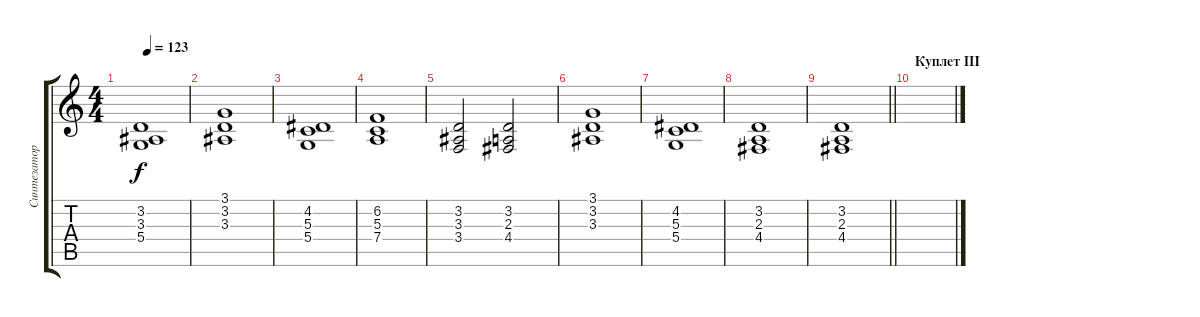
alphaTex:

\track ("Синтезатор (подкладка)" "Синтезатор") {instrument stringensemble1}
\staff {score tabs}
\tuning (E4 B3 G3 D3 A2 E2) {hide}
\ts (4 4)
\tempo 123
\clef g2
\ks c
(3.2 3.3 5.4).1{dy f} |
(3.1 3.2 3.3).1 |
(4.2 5.3 5.4).1 |
(6.2 5.3 7.4).1 |
(3.2 3.3 3.4).2 (3.2 2.3 4.4).2 |
(3.1 3.2 3.3).1 |
(4.2 5.3 5.4).1 |
(3.2 2.3 4.4).1 |
\barLineRight lightlight
(3.2 2.3 4.4).1 |
\section ("" "Куплет III")
